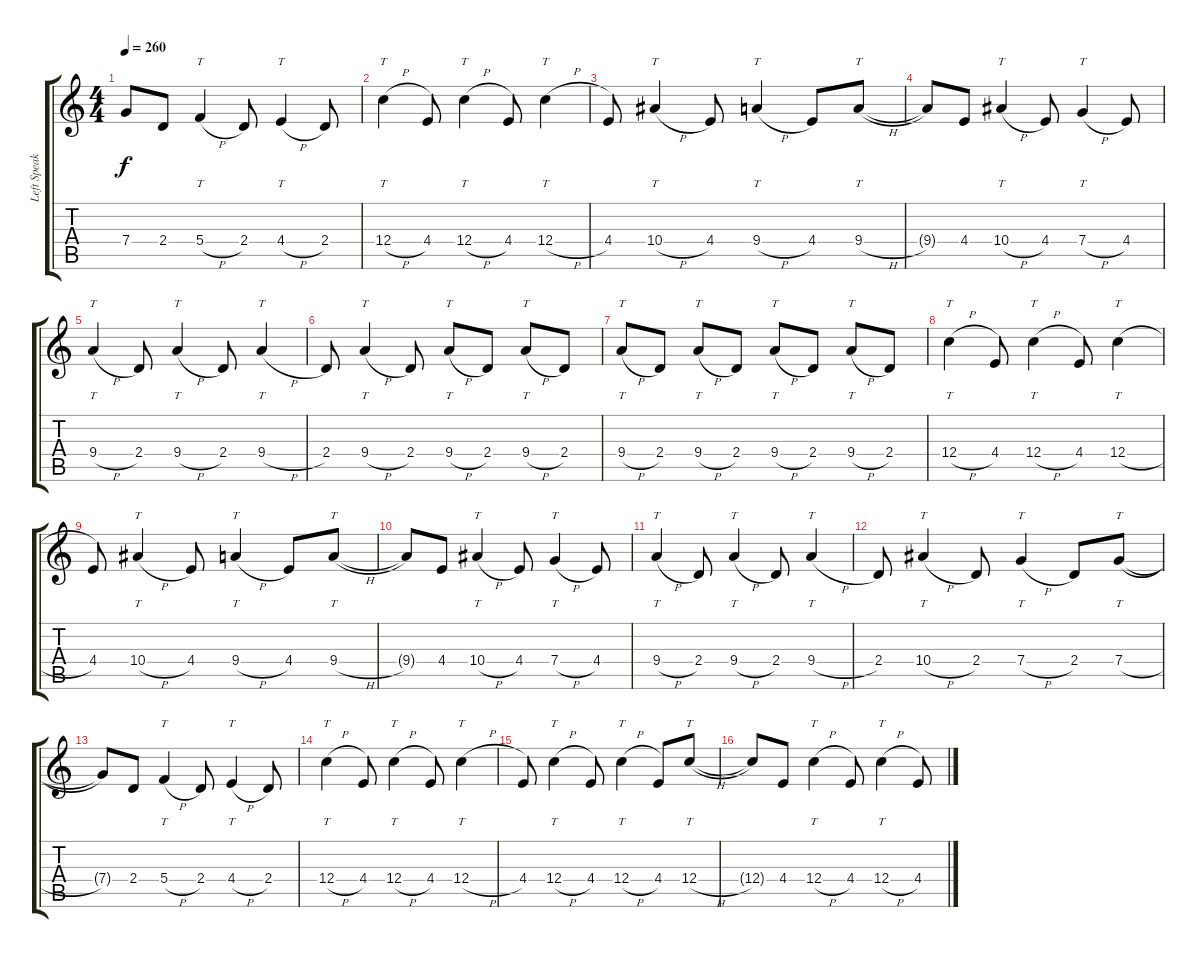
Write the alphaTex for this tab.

\track ("Left Speaker 1" "Left Speak") {instrument distortionguitar}
\staff {score tabs}
\tuning (D4 A3 F3 C3 G2 D2) {hide}
\ts (4 4)
\tempo 260
\clef g2
\ks c
7.4{t}.8{dy f} 2.4.8 5.4{h}.4{tt} 2.4.8 4.4{h}.4{tt} 2.4.8 |
12.4{h}.4{tt} 4.4.8 12.4{h}.4{tt} 4.4.8 12.4{h}.4{tt} |
4.4.8 10.4{h}.4{tt} 4.4.8 9.4{h}.4{tt} 4.4.8 9.4{h}.8{tt} |
9.4{t}.8 4.4.8 10.4{h}.4{tt} 4.4.8 7.4{h}.4{tt} 4.4.8 |
9.4{h}.4{tt} 2.4.8 9.4{h}.4{tt} 2.4.8 9.4{h}.4{tt} |
2.4.8 9.4{h}.4{tt} 2.4.8 9.4{h}.8{tt} 2.4.8 9.4{h}.8{tt} 2.4.8 |
9.4{h}.8{tt} 2.4.8 9.4{h}.8{tt} 2.4.8 9.4{h}.8{tt} 2.4.8 9.4{h}.8{tt} 2.4.8 |
12.4{h}.4{tt} 4.4.8 12.4{h}.4{tt} 4.4.8 12.4{h}.4{tt} |
4.4.8 10.4{h}.4{tt} 4.4.8 9.4{h}.4{tt} 4.4.8 9.4{h}.8{tt} |
9.4{t}.8 4.4.8 10.4{h}.4{tt} 4.4.8 7.4{h}.4{tt} 4.4.8 |
9.4{h}.4{tt} 2.4.8 9.4{h}.4{tt} 2.4.8 9.4{h}.4{tt} |
2.4.8 10.4{h}.4{tt} 2.4.8 7.4{h}.4{tt} 2.4.8 7.4{h}.8{tt} |
7.4{t}.8 2.4.8 5.4{h}.4{tt} 2.4.8 4.4{h}.4{tt} 2.4.8 |
12.4{h}.4{tt} 4.4.8 12.4{h}.4{tt} 4.4.8 12.4{h}.4{tt} |
4.4.8 12.4{h}.4{tt} 4.4.8 12.4{h}.4{tt} 4.4.8 12.4{h}.8{tt} |
12.4{t}.8 4.4.8 12.4{h}.4{tt} 4.4.8 12.4{h}.4{tt} 4.4.8
